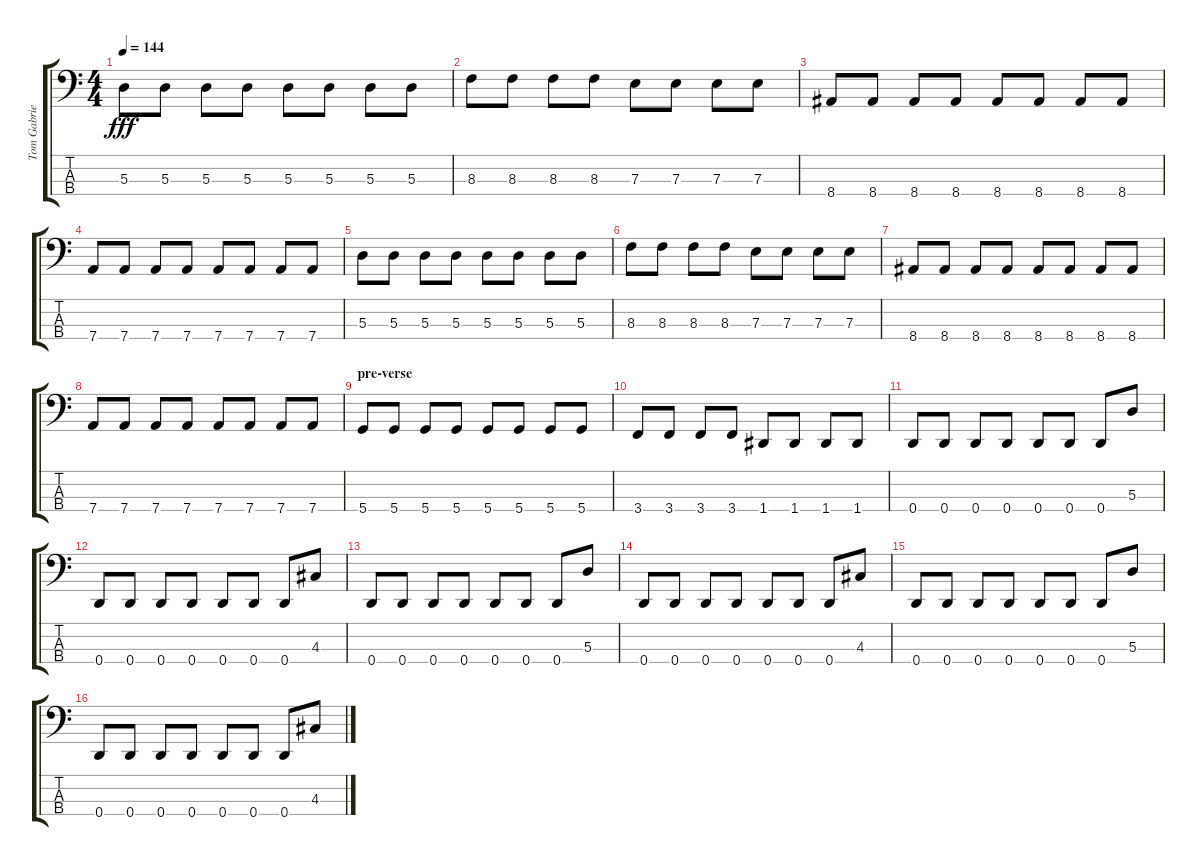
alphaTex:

\track ("Tom Gabriel (Bass Guitar)" "Tom Gabrie") {instrument electricbasspick}
\staff {score tabs}
\tuning (G2 D2 A1 D1) {hide}
\ts (4 4)
\tempo 144
\clef f4
\ks c
5.3.8{dy fff} 5.3.8 5.3.8 5.3.8 5.3.8 5.3.8 5.3.8 5.3.8 |
8.3.8 8.3.8 8.3.8 8.3.8 7.3.8 7.3.8 7.3.8 7.3.8 |
8.4.8 8.4.8 8.4.8 8.4.8 8.4.8 8.4.8 8.4.8 8.4.8 |
7.4.8 7.4.8 7.4.8 7.4.8 7.4.8 7.4.8 7.4.8 7.4.8 |
5.3.8 5.3.8 5.3.8 5.3.8 5.3.8 5.3.8 5.3.8 5.3.8 |
8.3.8 8.3.8 8.3.8 8.3.8 7.3.8 7.3.8 7.3.8 7.3.8 |
8.4.8 8.4.8 8.4.8 8.4.8 8.4.8 8.4.8 8.4.8 8.4.8 |
7.4.8 7.4.8 7.4.8 7.4.8 7.4.8 7.4.8 7.4.8 7.4.8 |
\section ("" "pre-verse")
5.4.8 5.4.8 5.4.8 5.4.8 5.4.8 5.4.8 5.4.8 5.4.8 |
3.4.8 3.4.8 3.4.8 3.4.8 1.4.8 1.4.8 1.4.8 1.4.8 |
0.4.8 0.4.8 0.4.8 0.4.8 0.4.8 0.4.8 0.4.8 5.3.8 |
0.4.8 0.4.8 0.4.8 0.4.8 0.4.8 0.4.8 0.4.8 4.3.8 |
0.4.8 0.4.8 0.4.8 0.4.8 0.4.8 0.4.8 0.4.8 5.3.8 |
0.4.8 0.4.8 0.4.8 0.4.8 0.4.8 0.4.8 0.4.8 4.3.8 |
0.4.8 0.4.8 0.4.8 0.4.8 0.4.8 0.4.8 0.4.8 5.3.8 |
0.4.8 0.4.8 0.4.8 0.4.8 0.4.8 0.4.8 0.4.8 4.3.8
